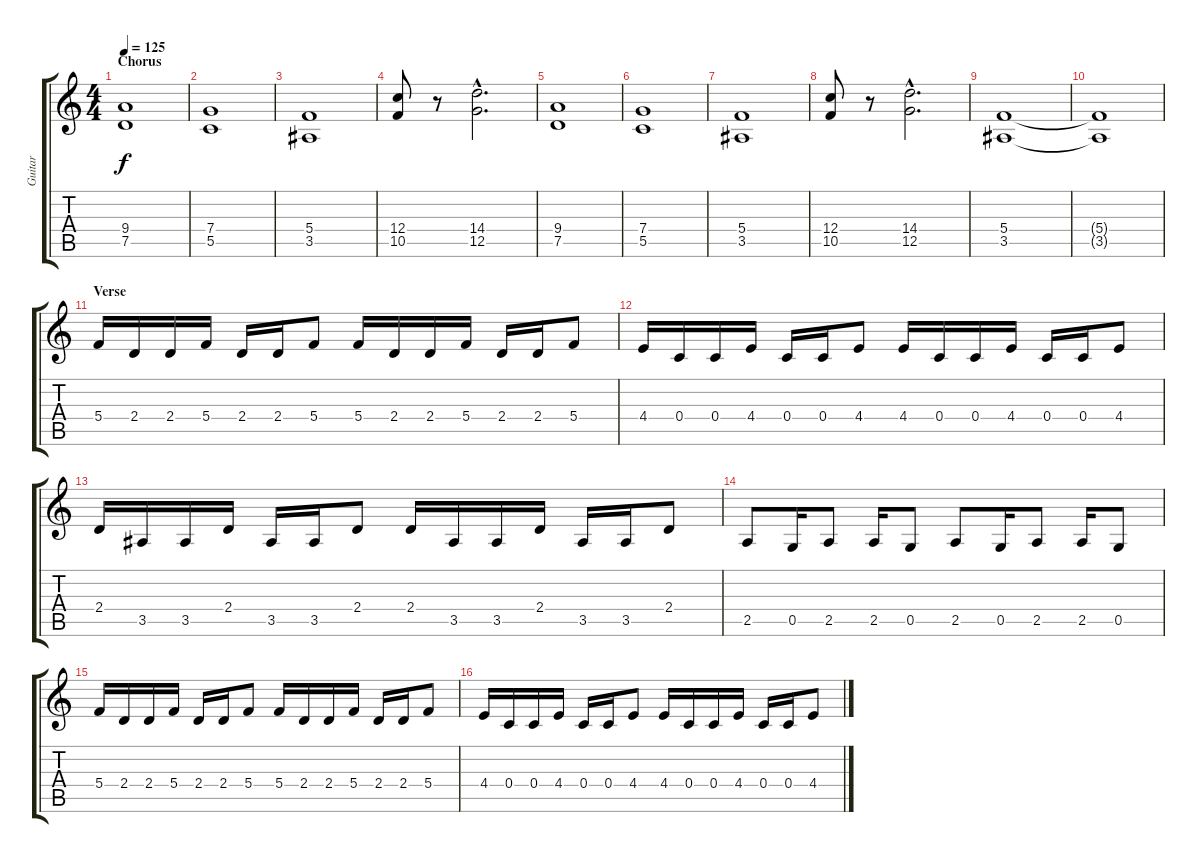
\track ("Guitar" "Guitar") {instrument distortionguitar}
\staff {score tabs}
\tuning (D4 A3 F3 C3 G2 D2) {hide}
\ts (4 4)
\section ("" "Chorus")
\tempo 125
\clef g2
\ks c
(9.4 7.5).1{dy f} |
(7.4 5.5).1 |
(5.4 3.5).1 |
(12.4 10.5).8 r.8 (14.4{hac} 12.5{hac}).2{d} |
(9.4 7.5).1 |
(7.4 5.5).1 |
(5.4 3.5).1 |
(12.4 10.5).8 r.8 (14.4{hac} 12.5{hac}).2{d} |
(5.4 3.5).1 |
(5.4{t} 3.5{t}).1 |
\section ("" "Verse")
5.4.16 2.4.16 2.4.16 5.4.16 2.4.16 2.4.16 5.4.8 5.4.16 2.4.16 2.4.16 5.4.16 2.4.16 2.4.16 5.4.8 |
4.4.16 0.4.16 0.4.16 4.4.16 0.4.16 0.4.16 4.4.8 4.4.16 0.4.16 0.4.16 4.4.16 0.4.16 0.4.16 4.4.8 |
2.4.16 3.5.16 3.5.16 2.4.16 3.5.16 3.5.16 2.4.8 2.4.16 3.5.16 3.5.16 2.4.16 3.5.16 3.5.16 2.4.8 |
2.5.8 0.5.16 2.5.8 2.5.16 0.5.8 2.5.8 0.5.16 2.5.8 2.5.16 0.5.8 |
5.4.16 2.4.16 2.4.16 5.4.16 2.4.16 2.4.16 5.4.8 5.4.16 2.4.16 2.4.16 5.4.16 2.4.16 2.4.16 5.4.8 |
4.4.16 0.4.16 0.4.16 4.4.16 0.4.16 0.4.16 4.4.8 4.4.16 0.4.16 0.4.16 4.4.16 0.4.16 0.4.16 4.4.8
